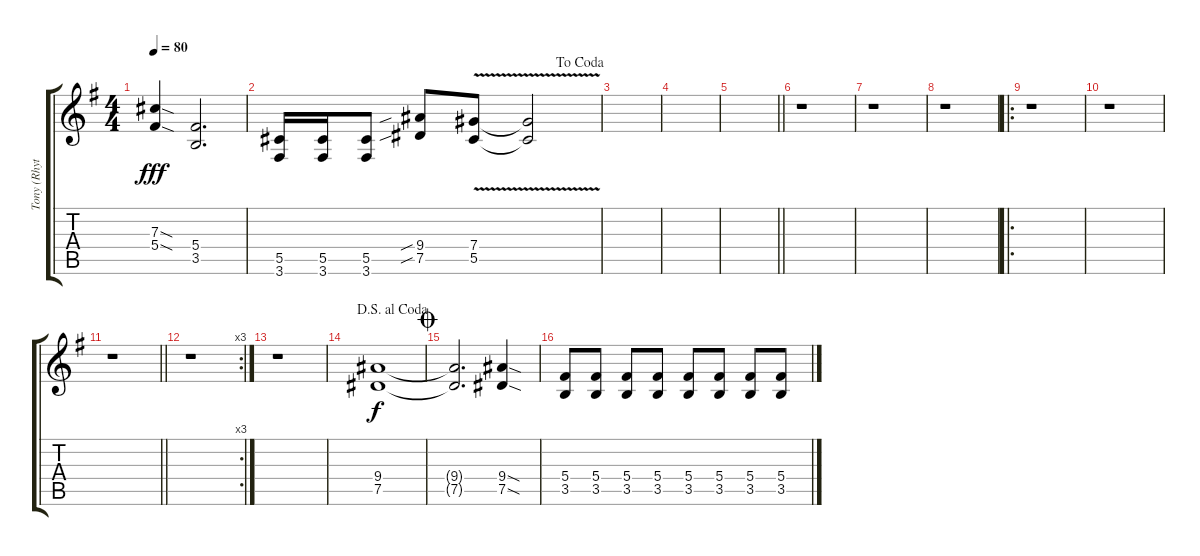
\track ("Tony (Rhythm)" "Tony (Rhyt") {instrument distortionguitar}
\staff {score tabs}
\tuning (Eb4 Bb3 Gb3 Db3 Ab2 Eb2) {hide}
\ts (4 4)
\tempo 80
\clef g2
\ks g
(7.3{sod} 5.4{sod}).4{dy fff} (5.4 3.5).2{d} |
\jump dacoda
(5.5 3.6).16 (5.5 3.6).16 (5.5 3.6).8 (9.4{sib} 7.5{sib}).8 (7.4{v} 5.5{v}).8 (7.4{v t} 5.5{v t}).2 |
|
|
\barLineRight lightlight
|
r.1 |
r.1 |
r.1 |
\ro
r.1 |
r.1 |
\barLineRight lightlight
r.1 |
\rc 3
r.1 |
r.1 |
\jump dalsegnoalcoda
(9.4 7.5).1{dy f} |
\jump coda
(9.4{t} 7.5{t}).2{d} (9.4{sod} 7.5{sod}).4 |
(5.4 3.5).8 (5.4 3.5).8 (5.4 3.5).8 (5.4 3.5).8 (5.4 3.5).8 (5.4 3.5).8 (5.4 3.5).8 (5.4 3.5).8
